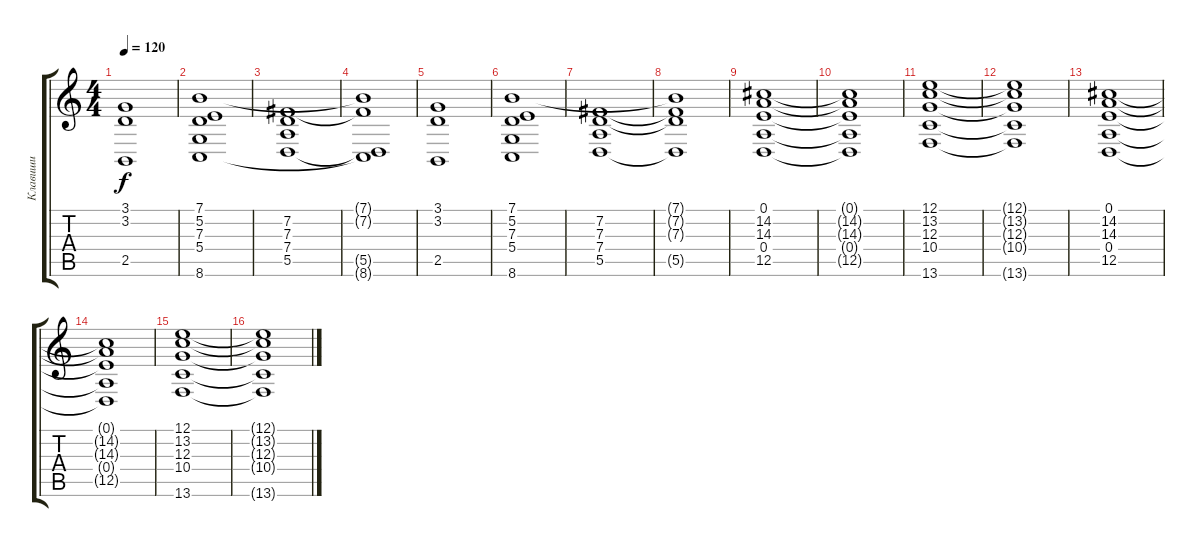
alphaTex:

\track ("Клавиши" "Клавиши") {instrument synthstrings1}
\staff {score tabs}
\tuning (E4 B3 G3 D3 A2 E2) {hide}
\ts (4 4)
\tempo 120
\clef g2
\ks c
(3.1 3.2 2.5).1{dy f} |
(7.1 5.2 7.3 5.4 8.6).1 |
(7.2 7.3 7.4 5.5).1 |
(7.1{t} 7.2{t} 5.5{t} 8.6{t}).1 |
(3.1 3.2 2.5).1 |
(7.1 5.2 7.3 5.4 8.6).1 |
(7.2 7.3 7.4 5.5).1 |
(7.1{t} 7.2{t} 7.3{t} 5.5{t}).1 |
(0.1 14.2 14.3 0.4 12.5).1 |
(0.1{t} 14.2{t} 14.3{t} 0.4{t} 12.5{t}).1 |
(12.1 13.2 12.3 10.4 13.6).1 |
(12.1{t} 13.2{t} 12.3{t} 10.4{t} 13.6{t}).1 |
(0.1 14.2 14.3 0.4 12.5).1 |
(0.1{t} 14.2{t} 14.3{t} 0.4{t} 12.5{t}).1 |
(12.1 13.2 12.3 10.4 13.6).1 |
(12.1{t} 13.2{t} 12.3{t} 10.4{t} 13.6{t}).1
